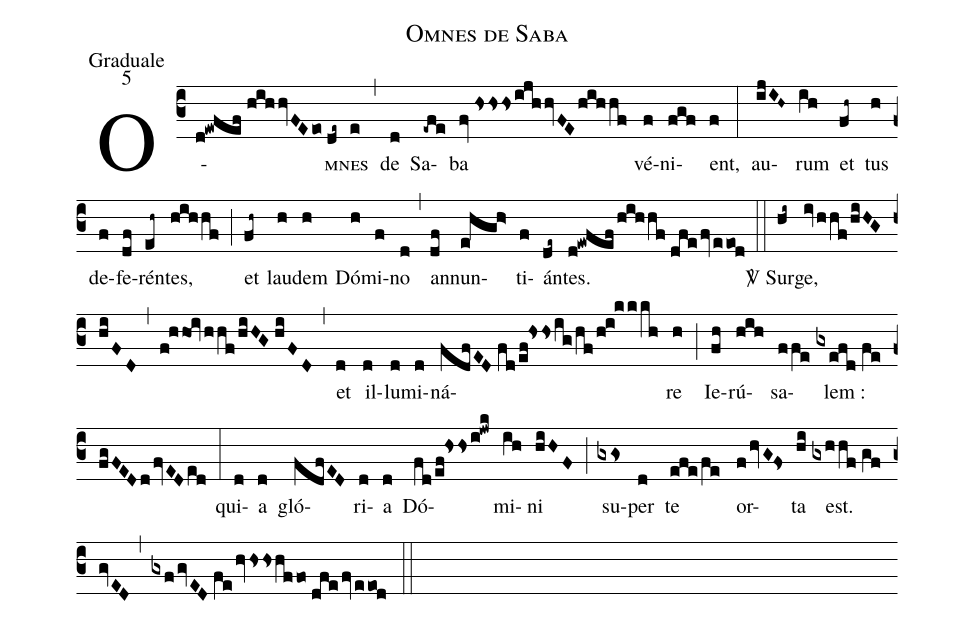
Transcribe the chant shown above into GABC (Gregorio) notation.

name:Omnes de Saba;
office-part:Graduale;
mode:5;
%%
annotation: Graduale
annotation: V
commentary: Is. 60, 6; v. 1
%%
(c3) O(d!ewfef//hihhvFEeo//de~)<sc>mnes</sc>(e) (,) de(d) Sa(-efe)ba(fv//hsss/ijhhvFEhihhf) vé(f)ni(fgf)ent,(f) (:) au(ijIH~)rum(ih) et(fh~) tus(h) de(f)fe(df)rén(eh~)tes,(hih/hf) (;) et(fh~) lau(h)dem(h) Dó(h)mi(f)no(d) (,) an(df)nun(e!hgh>)ti(f)án(de~)tes.(d!ewfef/hihhf//dfe/fveeod) (::) <sp>V/</sp> Sur(hi~)ge,(ivhhf/hiHG//hiFD) (,) (f!hhoi/hhf/hiHG//hiFD) (,) et(d) il(d)lu(d)mi(d)ná(fdfED//fd/ef!hss/ig/hf/h!i!kkkh)re(h) (;) Ie(fh)rú(hih)sa(ffe)lem :(gxefd//fe/fgFEDdfvEDed) (:) qui(d)a(d) gló(fdfED)ri(d)a(d) Dó(fd/ef!hss/i!jwk)mi(ih)ni(hiHF) (;) su(gxgssss)per(d) te(efe/fe) or(f/hvG!Fs)ta(hi) est.(gxhhf//gfgvED,gxf/gvED//fehvhsshffo//dfe/fveeod) (::)
